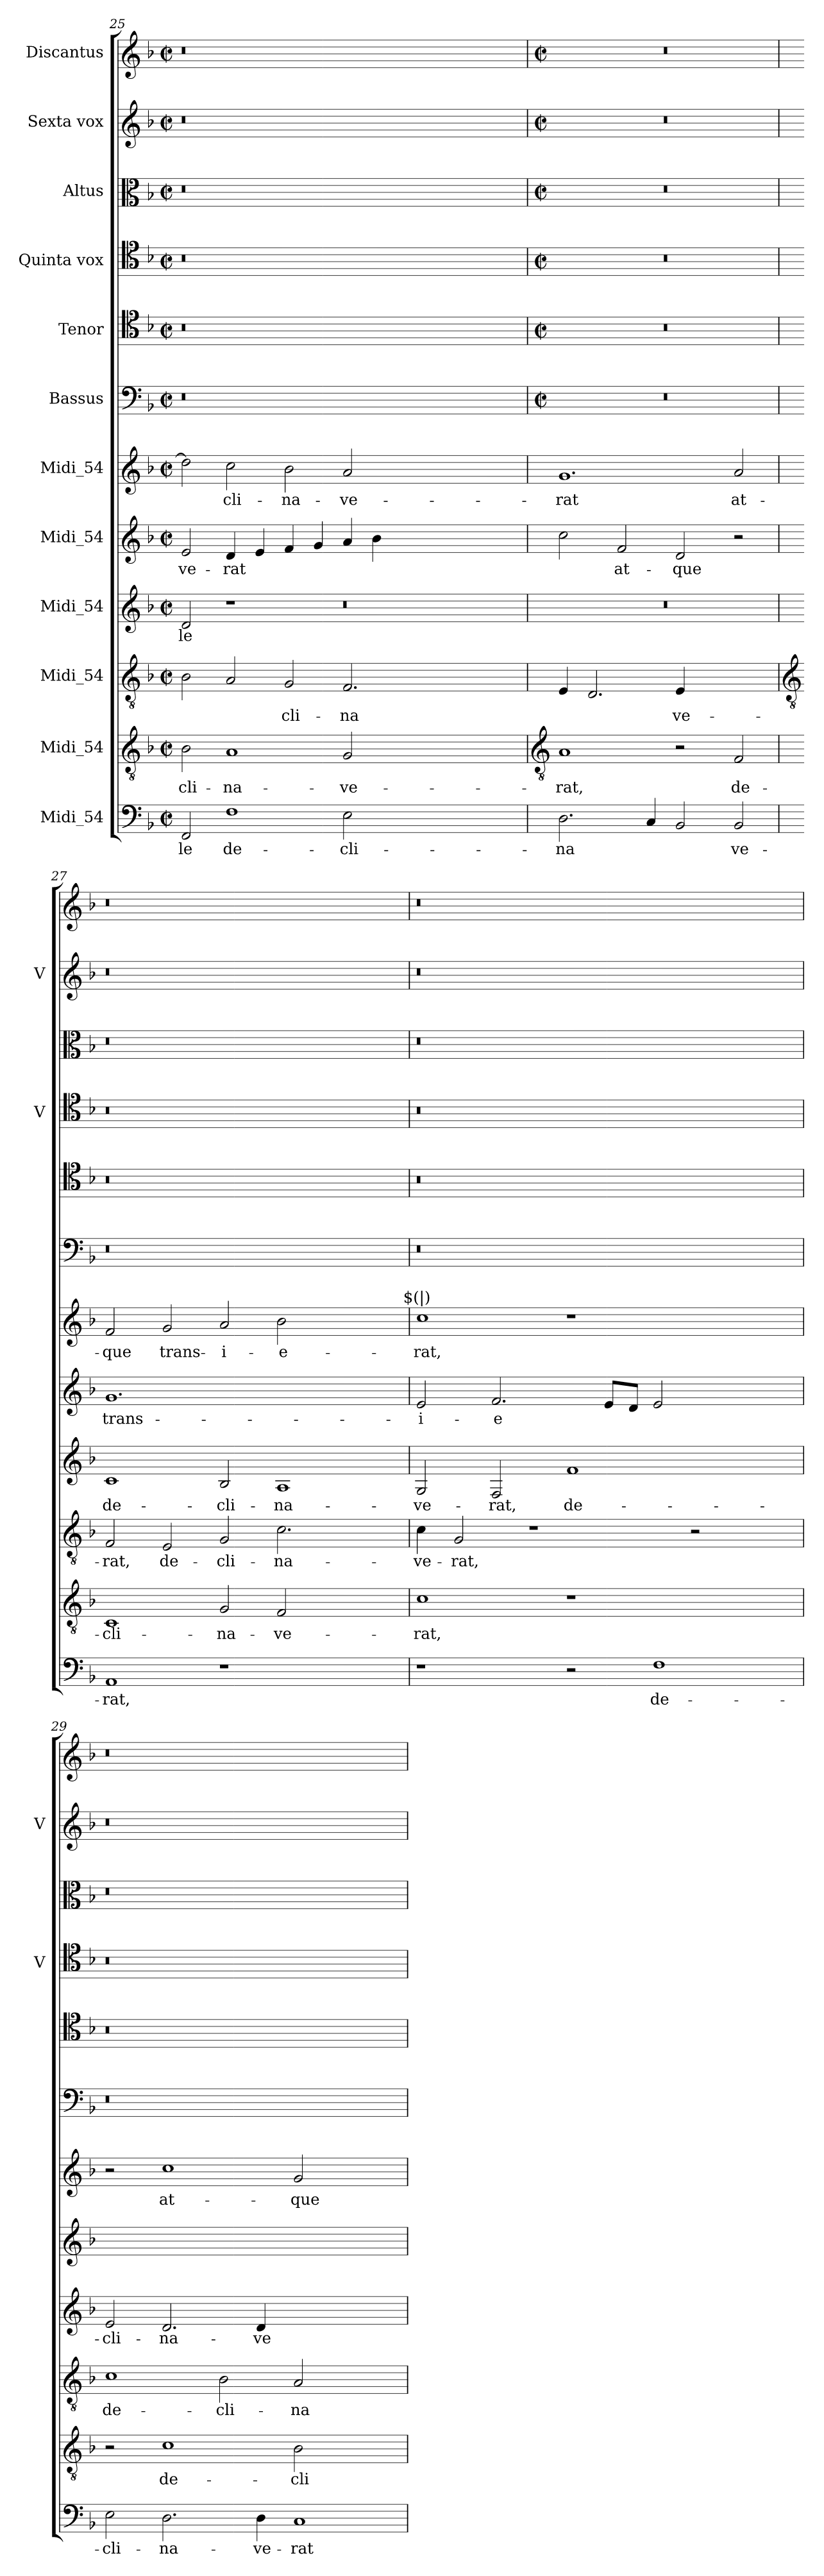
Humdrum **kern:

**kern	**text	**kern	**text	**kern	**text	**kern	**text	**kern	**text	**kern	**text	**kern	**kern	**kern	**kern	**kern	**kern
*part12	*part12	*part11	*part11	*part10	*part10	*part9	*part9	*part8	*part8	*part7	*part7	*part6	*part5	*part4	*part3	*part2	*part1
*staff12	*staff12	*staff11	*staff11	*staff10	*staff10	*staff9	*staff9	*staff8	*staff8	*staff7	*staff7	*staff6	*staff5	*staff4	*staff3	*staff2	*staff1
*I"Midi_54	*	*I"Midi_54	*	*I"Midi_54	*	*I"Midi_54	*	*I"Midi_54	*	*I"Midi_54	*	*I"Bassus	*I"Tenor	*I"Quinta vox	*I"Altus	*I"Sexta vox	*I"Discantus
*	*	*	*	*	*	*	*	*	*	*	*	*	*	*I'V	*	*I'V	*
!!LO:LB:g=z
*clefF4	*	*clefGv2	*	*clefGv2	*	*clefG2	*	*clefG2	*	*clefG2	*	*clefF4	*clefC4	*clefC4	*clefC3	*clefG2	*clefG2
*k[b-]	*	*k[b-]	*	*k[b-]	*	*k[b-]	*	*k[b-]	*	*k[b-]	*	*k[b-]	*k[b-]	*k[b-]	*k[b-]	*k[b-]	*k[b-]
*F:	*	*F:	*	*F:	*	*F:	*	*F:	*	*F:	*	*F:	*F:	*F:	*F:	*F:	*F:
*M4/2	*	*M4/2	*	*M4/2	*	*M4/2	*	*M4/2	*	*M4/2	*	*M4/2	*M4/2	*M4/2	*M4/2	*M4/2	*M4/2
*met(c|)	*	*met(c|)	*	*met(c|)	*	*met(c|)	*	*met(c|)	*	*met(c|)	*	*met(c|)	*met(c|)	*met(c|)	*met(c|)	*met(c|)	*met(c|)
=25	=25	=25	=25	=25	=25	=25	=25	=25	=25	=25	=25	=25	=25	=25	=25	=25	=25
!	!LO:LY:b	!	!LO:LY:b	!	!	!	!LO:LY:b	!	!LO:LY:b	!	!LO:LY:b	!	!	!	!	!	!
2FF	-le	2B-	-cli-	2B-	.	2d	-le	2e	-ve-	2dd]	--	0r	0r	0r	0r	0r	0r
!	!LO:LY:b	!	!LO:LY:b	!	!	!	!	!	!LO:LY:b	!	!LO:LY:b	!	!	!	!	!	!
1F	de-	1A	-na-	2A	.	1r	.	4d	-rat	2cc	cli-	.	.	.	.	.	.
.	.	.	.	.	.	.	.	4e	.	.	.	.	.	.	.	.	.
!	!	!	!	!	!LO:LY:b	!	!	!	!	!	!LO:LY:b	!	!	!	!	!	!
.	.	.	.	2G	-cli-	.	.	4f	.	2b-	-na-	.	.	.	.	.	.
.	.	.	.	.	.	.	.	4g	.	.	.	.	.	.	.	.	.
!	!LO:LY:b	!	!LO:LY:b	!	!LO:LY:b	!	!	!	!	!	!LO:LY:b	!	!	!	!	!	!
2E	-cli-	2G	-ve-	2.F	-na-	0r	.	4a	.	2a	-ve-	.	.	.	.	.	.
.	.	.	.	.	.	.	.	4b-	.	.	.	.	.	.	.	.	.
1.ryy	.	1.ryy	.	.	.	.	.	1.ryy	.	1.ryy	.	1.ryy	1.ryy	1.ryy	1.ryy	1.ryy	1.ryy
.	.	.	.	1ryy	.	.	.	.	.	.	.	.	.	.	.	.	.
.	.	.	.	4ryy	.	.	.	.	.	.	.	.	.	.	.	.	.
!!LO:LB:g=z
=26	=26	=26	=26	=26	=26	=26	=26	=26	=26	=26	=26	=26	=26	=26	=26	=26	=26
*	*	*clefGv2	*	*	*	*	*	*	*	*	*	*	*	*	*	*	*
*	*	*	*	*	*	*	*	*	*	*	*	*M4/2	*M4/2	*M4/2	*M4/2	*M4/2	*M4/2
*	*	*	*	*	*	*	*	*	*	*	*	*met(c|)	*met(c|)	*met(c|)	*met(c|)	*met(c|)	*met(c|)
!	!LO:LY:b	!	!LO:LY:b	!	!	!	!	!	!	!	!LO:LY:b	!	!	!	!	!	!
2.D	-na-	1A	-rat,	4E	.	0r	.	2cc	.	1.g	-rat	0r	0r	0r	0r	0r	0r
!	!	!	!	!	!LO:LY:b	!	!	!	!	!	!	!	!	!	!	!	!
.	.	.	.	2.D	--	.	.	.	.	.	.	.	.	.	.	.	.
!	!	!	!	!	!	!	!	!	!LO:LY:b	!	!	!	!	!	!	!	!
.	.	.	.	.	.	.	.	2f	at-	.	.	.	.	.	.	.	.
4C	.	.	.	.	.	.	.	.	.	.	.	.	.	.	.	.	.
!	!LO:LY:b	!	!	!	!LO:LY:b	!	!	!	!LO:LY:b	!	!	!	!	!	!	!	!
2BB-	--	2r	.	4E	ve-	.	.	2d	-que	.	.	.	.	.	.	.	.
.	.	.	.	2.ryy	.	.	.	.	.	.	.	.	.	.	.	.	.
!	!LO:LY:b	!	!LO:LY:b	!	!	!	!	!	!	!	!LO:LY:b	!	!	!	!	!	!
2BB-	ve-	2F	de-	.	.	.	.	2r	.	2a	at-	.	.	.	.	.	.
!!LO:LB:g=z
=27	=27	=27	=27	=27	=27	=27	=27	=27	=27	=27	=27	=27	=27	=27	=27	=27	=27
*	*	*	*	*clefGv2	*	*	*	*	*	*	*	*	*	*	*	*	*
!	!LO:LY:b	!	!LO:LY:b	!	!LO:LY:b	!	!LO:LY:b	!	!LO:LY:b	!	!LO:LY:b	!	!	!	!	!	!
1AA	-rat,	1C	-cli-	2F	-rat,	1c	de-	1.g	trans-	2f	-que	0r	0r	0r	0r	0r	0r
!	!	!	!	!	!LO:LY:b	!	!	!	!	!	!LO:LY:b	!	!	!	!	!	!
.	.	.	.	2E	de-	.	.	.	.	2g	trans-	.	.	.	.	.	.
!	!	!	!LO:LY:b	!	!LO:LY:b	!	!LO:LY:b	!	!	!	!LO:LY:b	!	!	!	!	!	!
1r	.	2G	-na-	2G	-cli-	2B-	-cli-	.	.	2a	-i-	.	.	.	.	.	.
!	!	!	!LO:LY:b	!	!LO:LY:b	!	!LO:LY:b	!	!	!	!LO:LY:b	!	!	!	!	!	!
.	.	2F	-ve-	2.c	-na-	1A	-na-	1ryy	.	2b-	-e-	.	.	.	.	.	.
2ryy	.	2ryy	.	.	.	.	.	.	.	2ryy	.	2ryy	2ryy	2ryy	2ryy	2ryy	2ryy
.	.	.	.	4ryy	.	.	.	.	.	.	.	.	.	.	.	.	.
!!LO:LB:g=z
=28	=28	=28	=28	=28	=28	=28	=28	=28	=28	=28	=28	=28	=28	=28	=28	=28	=28
!	!	!	!	!	!	!	!	!	!	!LO:TX:a:cj:t=$(|)	!	!	!	!	!	!	!
!	!	!	!LO:LY:b	!	!LO:LY:b	!	!LO:LY:b	!	!LO:LY:b	!	!LO:LY:b	!	!	!	!	!	!
1r	.	1c	-rat,	4c	-ve-	2G	-ve-	2e	-i-	1cc	-rat,	0r	0r	0r	0r	0r	0r
!	!	!	!	!	!LO:LY:b	!	!	!	!	!	!	!	!	!	!	!	!
.	.	.	.	2G	-rat,	.	.	.	.	.	.	.	.	.	.	.	.
!	!	!	!	!	!	!	!LO:LY:b	!	!LO:LY:b	!	!	!	!	!	!	!	!
.	.	.	.	.	.	2F	-rat,	2.f	-e-	.	.	.	.	.	.	.	.
.	.	.	.	1r	.	.	.	.	.	.	.	.	.	.	.	.	.
!	!	!	!	!	!	!	!LO:LY:b	!	!	!	!	!	!	!	!	!	!
2r	.	1r	.	.	.	1f	de-	.	.	1r	.	.	.	.	.	.	.
.	.	.	.	.	.	.	.	8eL	.	.	.	.	.	.	.	.	.
!	!	!	!	!	!	!	!	!	!LO:LY:b	!	!	!	!	!	!	!	!
.	.	.	.	.	.	.	.	8dJ	--	.	.	.	.	.	.	.	.
!	!LO:LY:b	!	!	!	!	!	!	!	!	!	!	!	!	!	!	!	!
1F	de-	.	.	.	.	.	.	2e	.	.	.	.	.	.	.	.	.
.	.	.	.	2r	.	.	.	.	.	.	.	.	.	.	.	.	.
.	.	2ryy	.	.	.	2ryy	.	2ryy	.	2ryy	.	2ryy	2ryy	2ryy	2ryy	2ryy	2ryy
.	.	.	.	4ryy	.	.	.	.	.	.	.	.	.	.	.	.	.
!!LO:LB:g=z
=29	=29	=29	=29	=29	=29	=29	=29	=29	=29	=29	=29	=29	=29	=29	=29	=29	=29
!	!LO:LY:b	!	!	!	!LO:LY:b	!	!LO:LY:b	!	!LO:LY:b	!	!	!	!	!	!	!	!
2E	-cli-	2r	.	1c	de-	2e	-cli-	[0fyy	rat.	2r	.	0r	0r	0r	0r	0r	0r
!	!LO:LY:b	!	!LO:LY:b	!	!	!	!LO:LY:b	!	!	!	!LO:LY:b	!	!	!	!	!	!
2.D	-na-	1c	de-	.	.	2.d	-na-	.	.	1cc	at-	.	.	.	.	.	.
!	!	!	!	!	!LO:LY:b	!	!	!	!	!	!	!	!	!	!	!	!
.	.	.	.	2B-	-cli-	.	.	.	.	.	.	.	.	.	.	.	.
!	!LO:LY:b	!	!	!	!	!	!LO:LY:b	!	!	!	!	!	!	!	!	!	!
4D	-ve-	.	.	.	.	4d	-ve-	.	.	.	.	.	.	.	.	.	.
!	!LO:LY:b	!	!LO:LY:b	!	!LO:LY:b	!	!	!	!	!	!LO:LY:b	!	!	!	!	!	!
1C	-rat	2B-	-cli-	2A	-na-	1ryy	.	.	.	2g	-que	.	.	.	.	.	.
.	.	2ryy	.	2ryy	.	.	.	2ryy	.	2ryy	.	2ryy	2ryy	2ryy	2ryy	2ryy	2ryy
=	=	=	=	=	=	=	=	=	=	=	=	=	=	=	=	=	=
*-	*-	*-	*-	*-	*-	*-	*-	*-	*-	*-	*-	*-	*-	*-	*-	*-	*-
